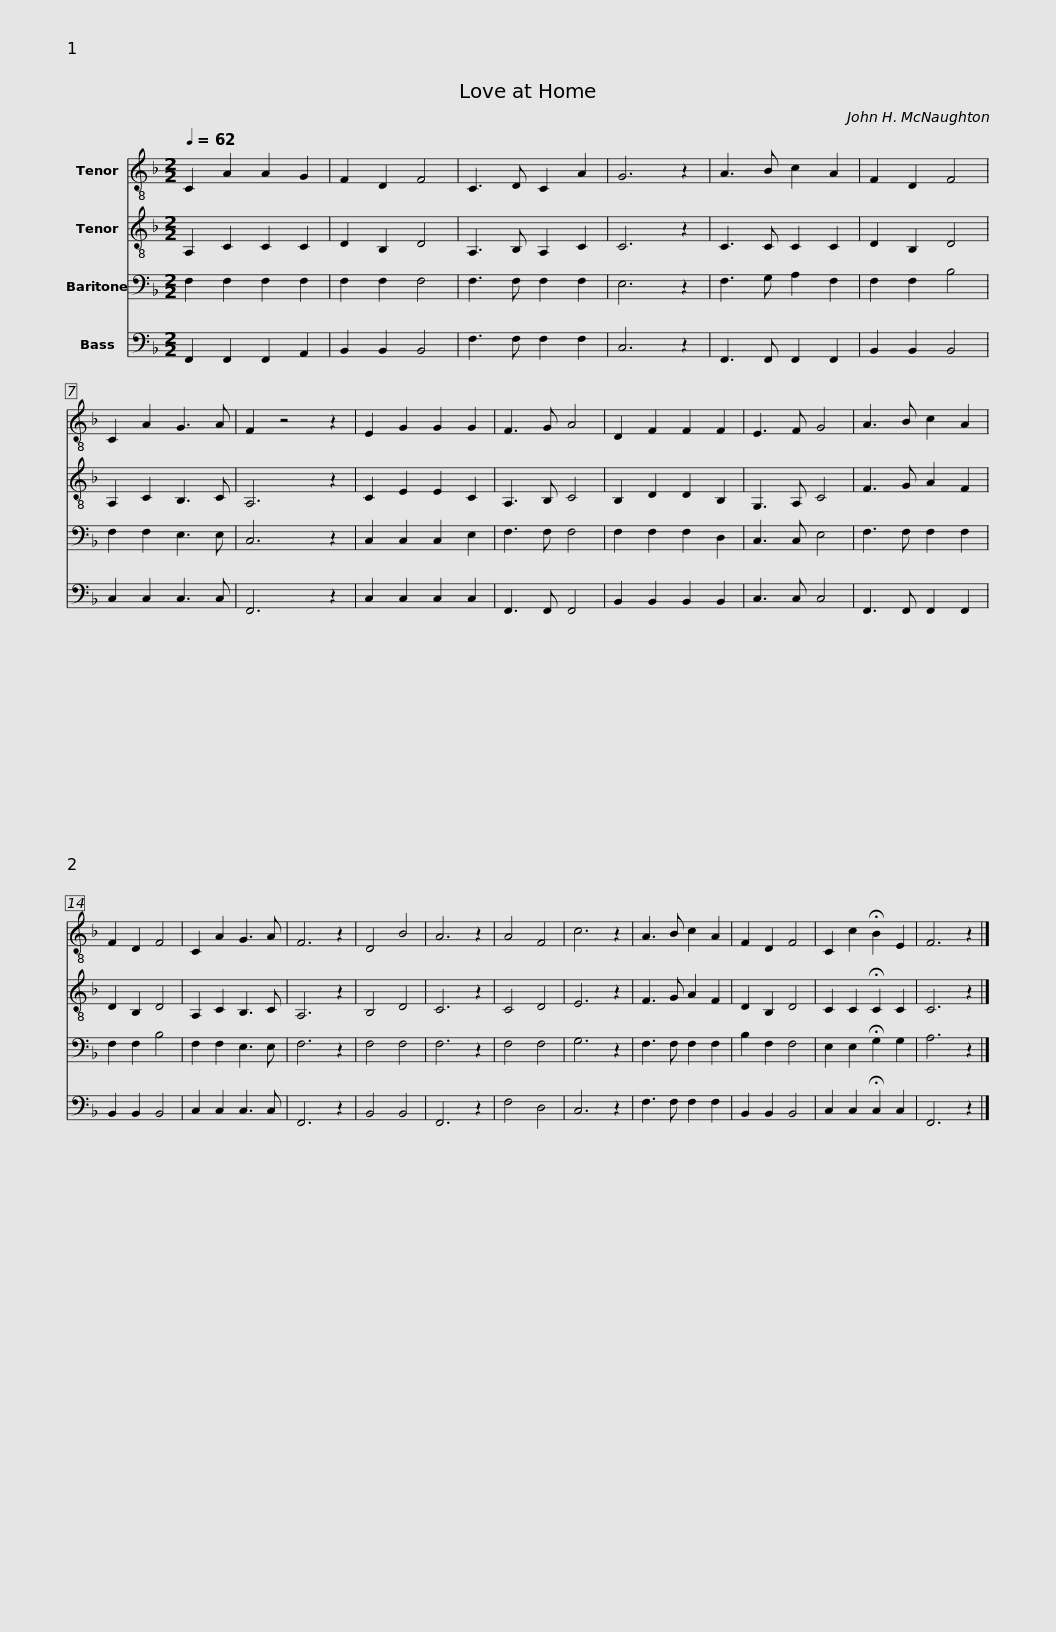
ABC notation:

X:1
%%score 1 2 3 4
L:1/8
Q:1/4=62
M:2/2
I:linebreak $
K:F
V:1 treble-8
V:2 treble-8
V:3 bass
V:4 bass
V:1
 C2 A2 A2 G2 | F2 D2 F4 | C3 D C2 A2 | G6 z2 | A3 B c2 A2 | %5
 F2 D2 F4 | C2 A2 G3 A | F2 z4 z2 |$ E2 G2 G2 G2 | F3 G A4 | %10
 D2 F2 F2 F2 | E3 F G4 | A3 B c2 A2 | F2 D2 F4 | C2 A2 G3 A | %15
 F6 z2 | D4 B4 | A6 z2 |$ A4 F4 | c6 z2 | %20
 A3 B c2 A2 | F2 D2 F4 | C2 c2 !fermata!B2 E2 | F6 z2 |] %24
V:2
 A,2 C2 C2 C2 | D2 B,2 D4 | A,3 B, A,2 C2 | C6 z2 | C3 C C2 C2 | %5
 D2 B,2 D4 | A,2 C2 B,3 C | A,6 z2 |$ C2 E2 E2 C2 | A,3 B, C4 | %10
 B,2 D2 D2 B,2 | G,3 A, C4 | F3 G A2 F2 | D2 B,2 D4 | A,2 C2 B,3 C | %15
 A,6 z2 | B,4 D4 | C6 z2 |$ C4 D4 | E6 z2 | %20
 F3 G A2 F2 | D2 B,2 D4 | C2 C2 !fermata!C2 C2 | C6 z2 |] %24
V:3
 F,2 F,2 F,2 F,2 | F,2 F,2 F,4 | F,3 F, F,2 F,2 | E,6 z2 | F,3 G, A,2 F,2 | %5
 F,2 F,2 B,4 | F,2 F,2 E,3 E, | C,6 z2 |$ C,2 C,2 C,2 E,2 | F,3 F, F,4 | %10
 F,2 F,2 F,2 D,2 | C,3 C, E,4 | F,3 F, F,2 F,2 | F,2 F,2 B,4 | F,2 F,2 E,3 E, | %15
 F,6 z2 | F,4 F,4 | F,6 z2 |$ F,4 F,4 | G,6 z2 | %20
 F,3 F, F,2 F,2 | B,2 F,2 F,4 | E,2 E,2 !fermata!G,2 G,2 | A,6 z2 |] %24
V:4
 F,,2 F,,2 F,,2 A,,2 | B,,2 B,,2 B,,4 | F,3 F, F,2 F,2 | C,6 z2 | F,,3 F,, F,,2 F,,2 | %5
 B,,2 B,,2 B,,4 | C,2 C,2 C,3 C, | F,,6 z2 |$ C,2 C,2 C,2 C,2 | F,,3 F,, F,,4 | %10
 B,,2 B,,2 B,,2 B,,2 | C,3 C, C,4 | F,,3 F,, F,,2 F,,2 | B,,2 B,,2 B,,4 | C,2 C,2 C,3 C, | %15
 F,,6 z2 | B,,4 B,,4 | F,,6 z2 |$ F,4 D,4 | C,6 z2 | %20
 F,3 F, F,2 F,2 | B,,2 B,,2 B,,4 | C,2 C,2 !fermata!C,2 C,2 | F,,6 z2 |] %24
